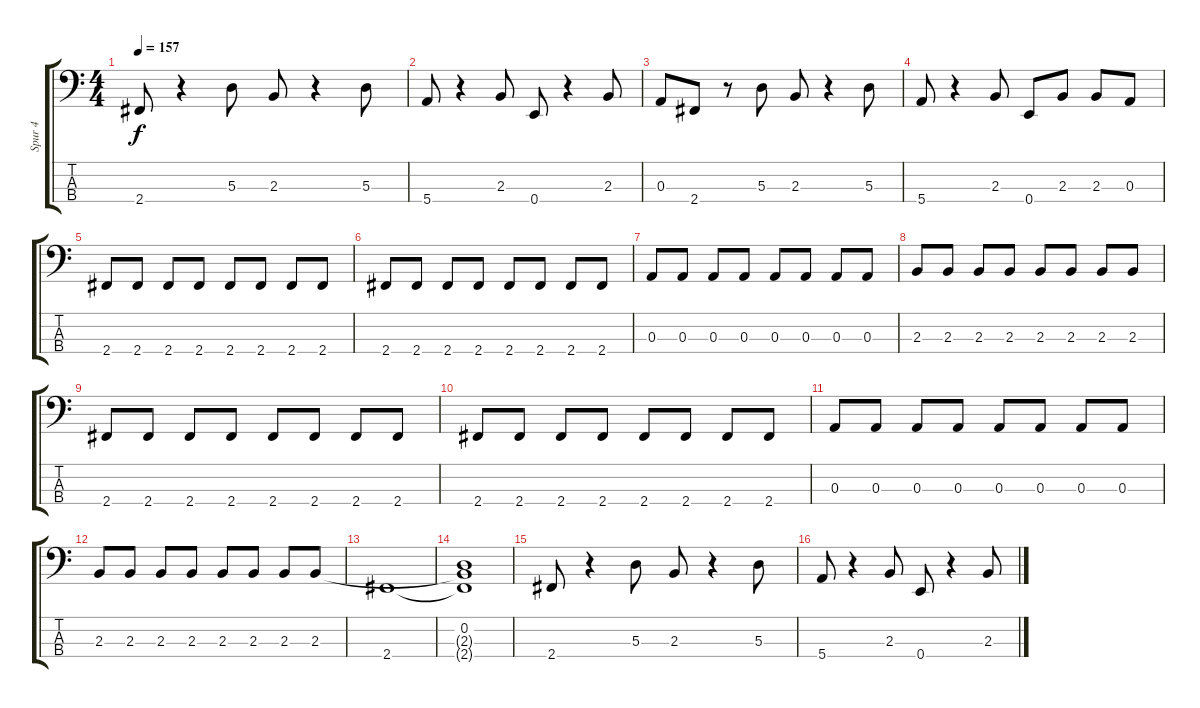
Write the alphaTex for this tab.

\track ("Spur 4" "Spur 4") {instrument electricbasspick}
\staff {score tabs}
\tuning (G2 D2 A1 E1) {hide}
\ts (4 4)
\tempo 157
\clef f4
\ks c
2.4.8{dy f} r.4 5.3.8 2.3.8 r.4 5.3.8 |
5.4.8 r.4 2.3.8 0.4.8 r.4 2.3.8 |
0.3.8 2.4.8 r.8 5.3.8 2.3.8 r.4 5.3.8 |
5.4.8 r.4 2.3.8 0.4.8 2.3.8 2.3.8 0.3.8 |
2.4.8 2.4.8 2.4.8 2.4.8 2.4.8 2.4.8 2.4.8 2.4.8 |
2.4.8 2.4.8 2.4.8 2.4.8 2.4.8 2.4.8 2.4.8 2.4.8 |
0.3.8 0.3.8 0.3.8 0.3.8 0.3.8 0.3.8 0.3.8 0.3.8 |
2.3.8 2.3.8 2.3.8 2.3.8 2.3.8 2.3.8 2.3.8 2.3.8 |
2.4.8 2.4.8 2.4.8 2.4.8 2.4.8 2.4.8 2.4.8 2.4.8 |
2.4.8 2.4.8 2.4.8 2.4.8 2.4.8 2.4.8 2.4.8 2.4.8 |
0.3.8 0.3.8 0.3.8 0.3.8 0.3.8 0.3.8 0.3.8 0.3.8 |
2.3.8 2.3.8 2.3.8 2.3.8 2.3.8 2.3.8 2.3.8 2.3.8 |
2.4.1 |
(0.2 2.3{t} 2.4{t}).1 |
2.4.8 r.4 5.3.8 2.3.8 r.4 5.3.8 |
5.4.8 r.4 2.3.8 0.4.8 r.4 2.3.8
